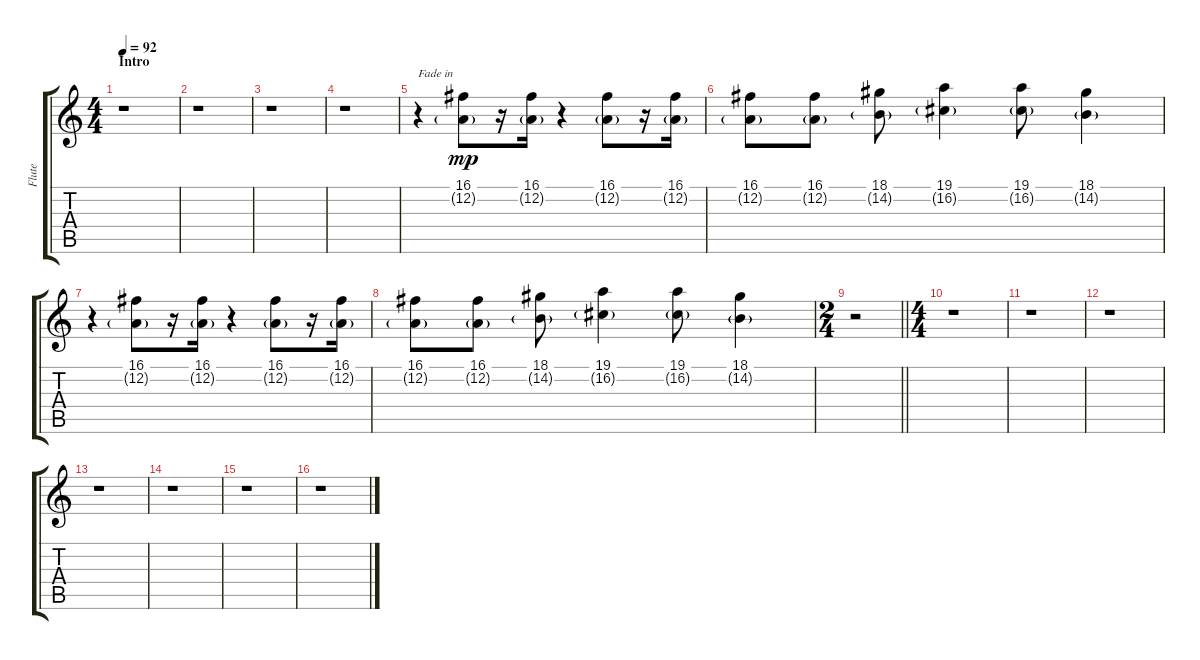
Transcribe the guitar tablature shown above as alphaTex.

\track ("Flute" "Flute") {instrument flute}
\staff {score tabs}
\tuning (D4 A3 F3 C3 G2 D2) {hide}
\ts (4 4)
\section ("" "Intro")
\tempo 92
\clef g2
\ks c
r.1{dy mp instrument flute} |
r.1 |
r.1 |
r.1 |
r.4{txt "Fade in" volume 3 balance 11} (16.1 12.2{g}).8{volume 6} r.16 (16.1 12.2{g}).16 r.4 (16.1 12.2{g}).8 r.16 (16.1 12.2{g}).16 |
(16.1 12.2{g}).8 (16.1 12.2{g}).8 (18.1 14.2{g}).8 (19.1 16.2{g}).4 (19.1 16.2{g}).8 (18.1 14.2{g}).4 |
r.4{volume 8} (16.1 12.2{g}).8 r.16 (16.1 12.2{g}).16 r.4 (16.1 12.2{g}).8 r.16 (16.1 12.2{g}).16 |
(16.1 12.2{g}).8 (16.1 12.2{g}).8 (18.1 14.2{g}).8 (19.1 16.2{g}).4 (19.1 16.2{g}).8 (18.1 14.2{g}).4 |
\ts (2 4)
\barLineRight lightlight
r.2 |
\ts (4 4)
r.1 |
r.1 |
r.1 |
r.1 |
r.1 |
r.1 |
r.1
